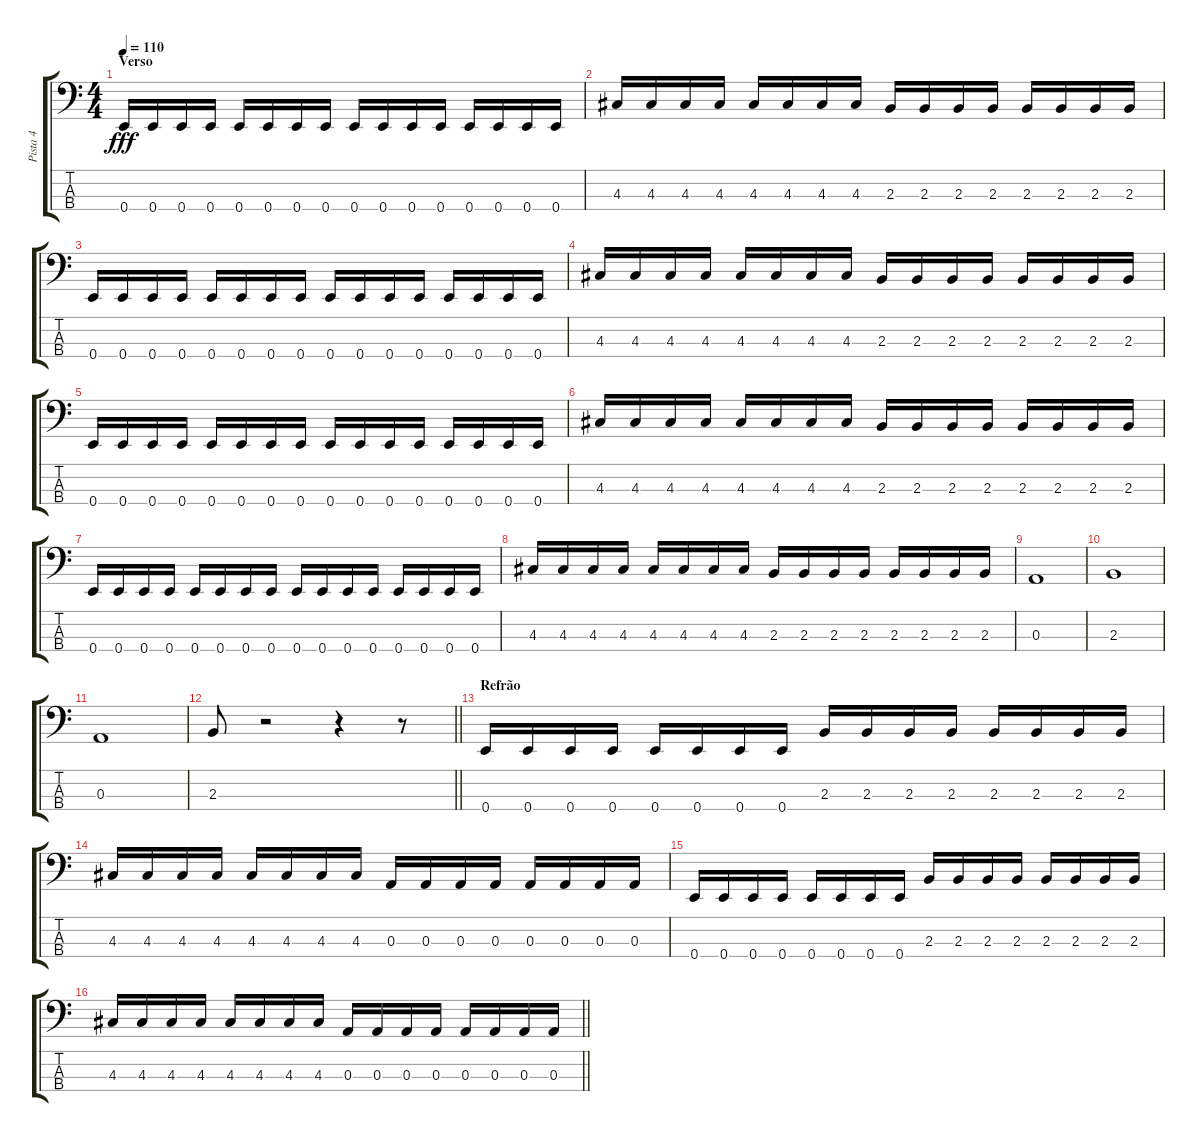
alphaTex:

\track ("Pista 4" "Pista 4") {instrument electricbasspick}
\staff {score tabs}
\tuning (G2 D2 A1 E1) {hide}
\ts (4 4)
\section ("" "Verso")
\tempo 110
\clef f4
\ks c
0.4.16{dy fff} 0.4.16 0.4.16 0.4.16 0.4.16 0.4.16 0.4.16 0.4.16 0.4.16 0.4.16 0.4.16 0.4.16 0.4.16 0.4.16 0.4.16 0.4.16 |
4.3.16 4.3.16 4.3.16 4.3.16 4.3.16 4.3.16 4.3.16 4.3.16 2.3.16 2.3.16 2.3.16 2.3.16 2.3.16 2.3.16 2.3.16 2.3.16 |
0.4.16 0.4.16 0.4.16 0.4.16 0.4.16 0.4.16 0.4.16 0.4.16 0.4.16 0.4.16 0.4.16 0.4.16 0.4.16 0.4.16 0.4.16 0.4.16 |
4.3.16 4.3.16 4.3.16 4.3.16 4.3.16 4.3.16 4.3.16 4.3.16 2.3.16 2.3.16 2.3.16 2.3.16 2.3.16 2.3.16 2.3.16 2.3.16 |
0.4.16 0.4.16 0.4.16 0.4.16 0.4.16 0.4.16 0.4.16 0.4.16 0.4.16 0.4.16 0.4.16 0.4.16 0.4.16 0.4.16 0.4.16 0.4.16 |
4.3.16 4.3.16 4.3.16 4.3.16 4.3.16 4.3.16 4.3.16 4.3.16 2.3.16 2.3.16 2.3.16 2.3.16 2.3.16 2.3.16 2.3.16 2.3.16 |
0.4.16 0.4.16 0.4.16 0.4.16 0.4.16 0.4.16 0.4.16 0.4.16 0.4.16 0.4.16 0.4.16 0.4.16 0.4.16 0.4.16 0.4.16 0.4.16 |
4.3.16 4.3.16 4.3.16 4.3.16 4.3.16 4.3.16 4.3.16 4.3.16 2.3.16 2.3.16 2.3.16 2.3.16 2.3.16 2.3.16 2.3.16 2.3.16 |
0.3.1 |
2.3.1 |
0.3.1 |
\barLineRight lightlight
2.3.8 r.2 r.4 r.8 |
\section ("" "Refrão")
0.4.16 0.4.16 0.4.16 0.4.16 0.4.16 0.4.16 0.4.16 0.4.16 2.3.16 2.3.16 2.3.16 2.3.16 2.3.16 2.3.16 2.3.16 2.3.16 |
4.3.16 4.3.16 4.3.16 4.3.16 4.3.16 4.3.16 4.3.16 4.3.16 0.3.16 0.3.16 0.3.16 0.3.16 0.3.16 0.3.16 0.3.16 0.3.16 |
0.4.16 0.4.16 0.4.16 0.4.16 0.4.16 0.4.16 0.4.16 0.4.16 2.3.16 2.3.16 2.3.16 2.3.16 2.3.16 2.3.16 2.3.16 2.3.16 |
\barLineRight lightlight
4.3.16 4.3.16 4.3.16 4.3.16 4.3.16 4.3.16 4.3.16 4.3.16 0.3.16 0.3.16 0.3.16 0.3.16 0.3.16 0.3.16 0.3.16 0.3.16
